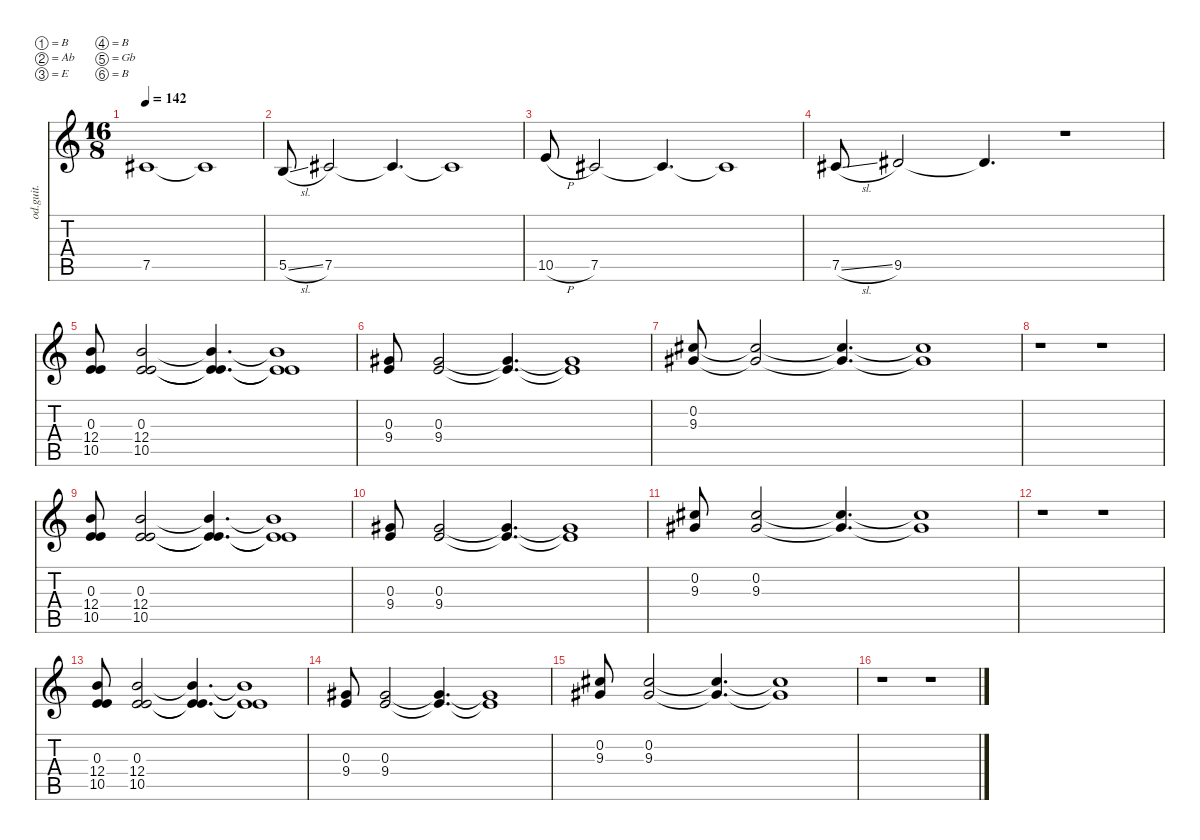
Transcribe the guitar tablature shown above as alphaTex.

\defaultSystemsLayout 4
\hideDynamics
\bracketExtendMode nobrackets
\otherSystemsTrackNameOrientation horizontal
\track ("Guitar1" "od.guit.") {instrument overdrivenguitar}
\staff {score tabs}
\tuning (B3 Ab3 E3 B2 Gb2 B1)
\ts (16 8)
\tempo 142
\clef g2
\ks c
7.5{acc #}.1{dy f beam Up} 7.5{t acc #}.1{beam Up} |
5.5{sl}.8{beam Up} 7.5{acc #}.2{beam Up} 7.5{t acc #}.4{d beam Up} 7.5{t acc #}.1{beam Up} |
10.5{h}.8{beam Up} 7.5{acc #}.2{beam Up} 7.5{t acc #}.4{d beam Up} 7.5{t acc #}.1{beam Up} |
7.5{sl acc #}.8{beam Up} 9.5{acc #}.2{beam Up} 9.5{t acc #}.4{d beam Up} r.1{beam Down} |
(0.3 12.4 10.5).8{beam Up} (0.3 12.4 10.5).2{beam Up} (0.3{t} 12.4{t} 10.5{t}).4{d beam Up} (0.3{t} 12.4{t} 10.5{t}).1{beam Up} |
(0.3 9.4{acc #}).8{beam Up} (0.3 9.4{acc #}).2{beam Up} (0.3{t} 9.4{t acc #}).4{d beam Up} (0.3{t} 9.4{t acc #}).1{beam Up} |
(0.2{acc #} 9.3{acc #}).8{beam Up} (0.2{t acc #} 9.3{t acc #}).2{beam Up} (0.2{t acc #} 9.3{t acc #}).4{d beam Up} (0.2{t acc #} 9.3{t acc #}).1{beam Up} |
r.1{beam Down} r.1{beam Down} |
(0.3 12.4 10.5).8{beam Up} (0.3 12.4 10.5).2{beam Up} (0.3{t} 12.4{t} 10.5{t}).4{d beam Up} (0.3{t} 12.4{t} 10.5{t}).1{beam Up} |
(0.3 9.4{acc #}).8{beam Up} (0.3 9.4{acc #}).2{beam Up} (0.3{t} 9.4{t acc #}).4{d beam Up} (0.3{t} 9.4{t acc #}).1{beam Up} |
(0.2{acc #} 9.3{acc #}).8{beam Up} (0.2{acc #} 9.3{acc #}).2{beam Up} (0.2{t acc #} 9.3{t acc #}).4{d beam Up} (0.2{t acc #} 9.3{t acc #}).1{beam Up} |
r.1{beam Down} r.1{beam Down} |
(0.3 12.4 10.5).8{beam Up} (0.3 12.4 10.5).2{beam Up} (0.3{t} 12.4{t} 10.5{t}).4{d beam Up} (0.3{t} 12.4{t} 10.5{t}).1{beam Up} |
(0.3 9.4{acc #}).8{beam Up} (0.3 9.4{acc #}).2{beam Up} (0.3{t} 9.4{t acc #}).4{d beam Up} (0.3{t} 9.4{t acc #}).1{beam Up} |
(0.2{acc #} 9.3{acc #}).8{beam Up} (0.2{acc #} 9.3{acc #}).2{beam Up} (0.2{t acc #} 9.3{t acc #}).4{d beam Up} (0.2{t acc #} 9.3{t acc #}).1{beam Up} |
r.1{beam Down} r.1{beam Down}
